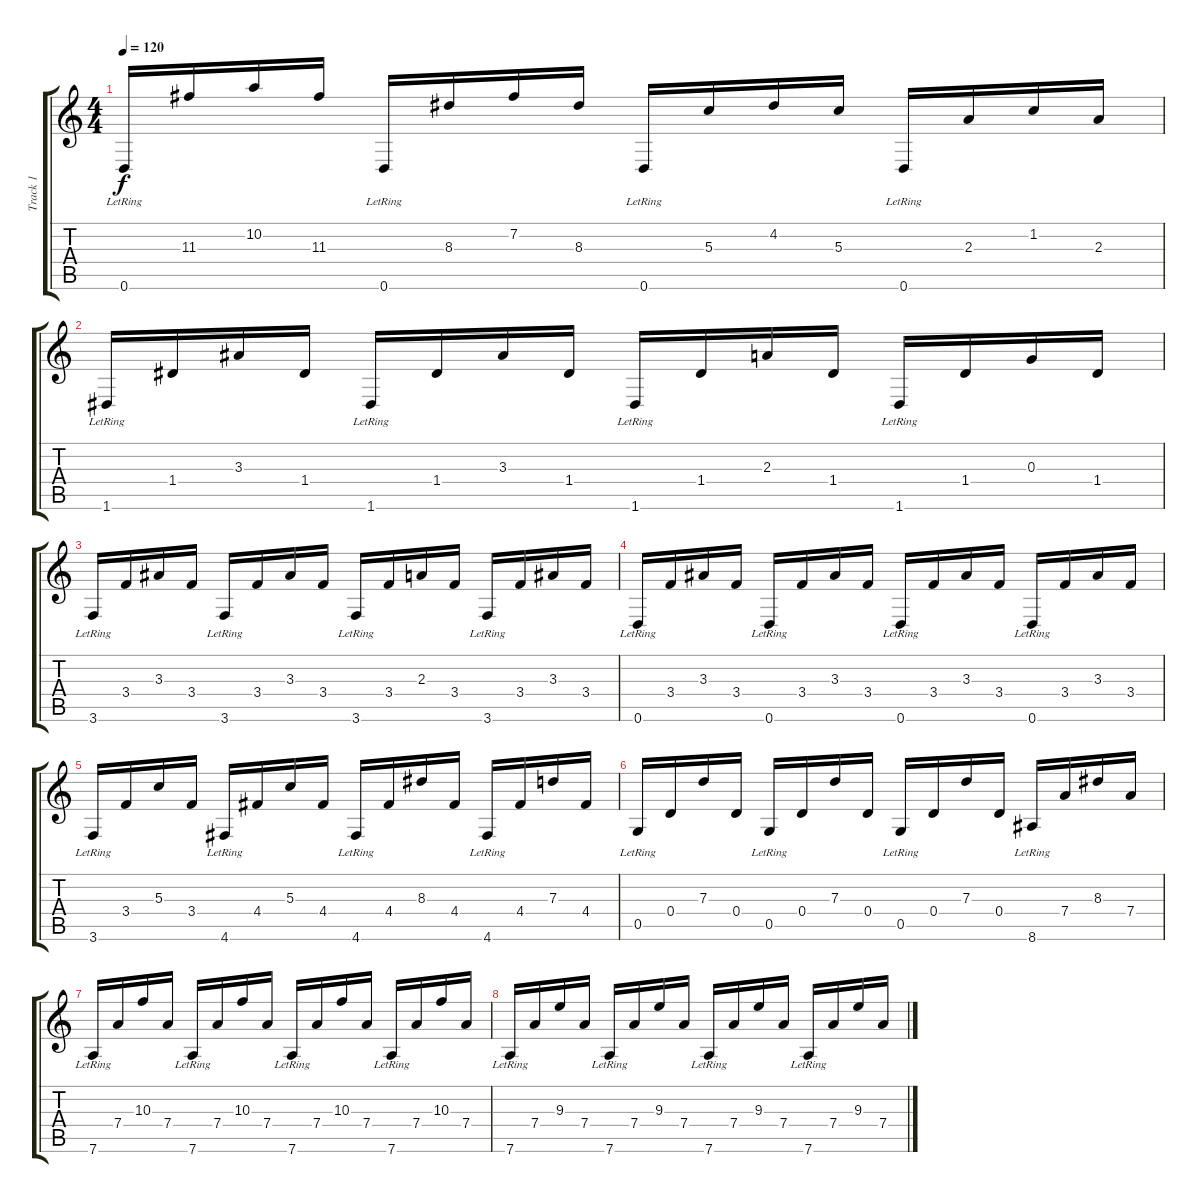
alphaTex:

\track ("Track 1" "Track 1") {instrument acousticguitarnylon}
\staff {score tabs}
\tuning (E4 B3 G3 D3 G2 D2) {hide}
\ts (4 4)
\tempo 120
\clef g2
\ks c
0.6{lr}.16{dy f} 11.3.16 10.2.16 11.3.16 0.6{lr}.16 8.3.16 7.2.16 8.3.16 0.6{lr}.16 5.3.16 4.2.16 5.3.16 0.6{lr}.16 2.3.16 1.2.16 2.3.16 |
1.6{lr}.16 1.4.16 3.3.16 1.4.16 1.6{lr}.16 1.4.16 3.3.16 1.4.16 1.6{lr}.16 1.4.16 2.3.16 1.4.16 1.6{lr}.16 1.4.16 0.3.16 1.4.16 |
3.6{lr}.16 3.4.16 3.3.16 3.4.16 3.6{lr}.16 3.4.16 3.3.16 3.4.16 3.6{lr}.16 3.4.16 2.3.16 3.4.16 3.6{lr}.16 3.4.16 3.3.16 3.4.16 |
0.6{lr}.16 3.4.16 3.3.16 3.4.16 0.6{lr}.16 3.4.16 3.3.16 3.4.16 0.6{lr}.16 3.4.16 3.3.16 3.4.16 0.6{lr}.16 3.4.16 3.3.16 3.4.16 |
3.6{lr}.16 3.4.16 5.3.16 3.4.16 4.6{lr}.16 4.4.16 5.3.16 4.4.16 4.6{lr}.16 4.4.16 8.3.16 4.4.16 4.6{lr}.16 4.4.16 7.3.16 4.4.16 |
0.5{lr}.16 0.4.16 7.3.16 0.4.16 0.5{lr}.16 0.4.16 7.3.16 0.4.16 0.5{lr}.16 0.4.16 7.3.16 0.4.16 8.6{lr}.16 7.4.16 8.3.16 7.4.16 |
7.6{lr}.16 7.4.16 10.3.16 7.4.16 7.6{lr}.16 7.4.16 10.3.16 7.4.16 7.6{lr}.16 7.4.16 10.3.16 7.4.16 7.6{lr}.16 7.4.16 10.3.16 7.4.16 |
7.6{lr}.16 7.4.16 9.3.16 7.4.16 7.6{lr}.16 7.4.16 9.3.16 7.4.16 7.6{lr}.16 7.4.16 9.3.16 7.4.16 7.6{lr}.16 7.4.16 9.3.16 7.4.16
